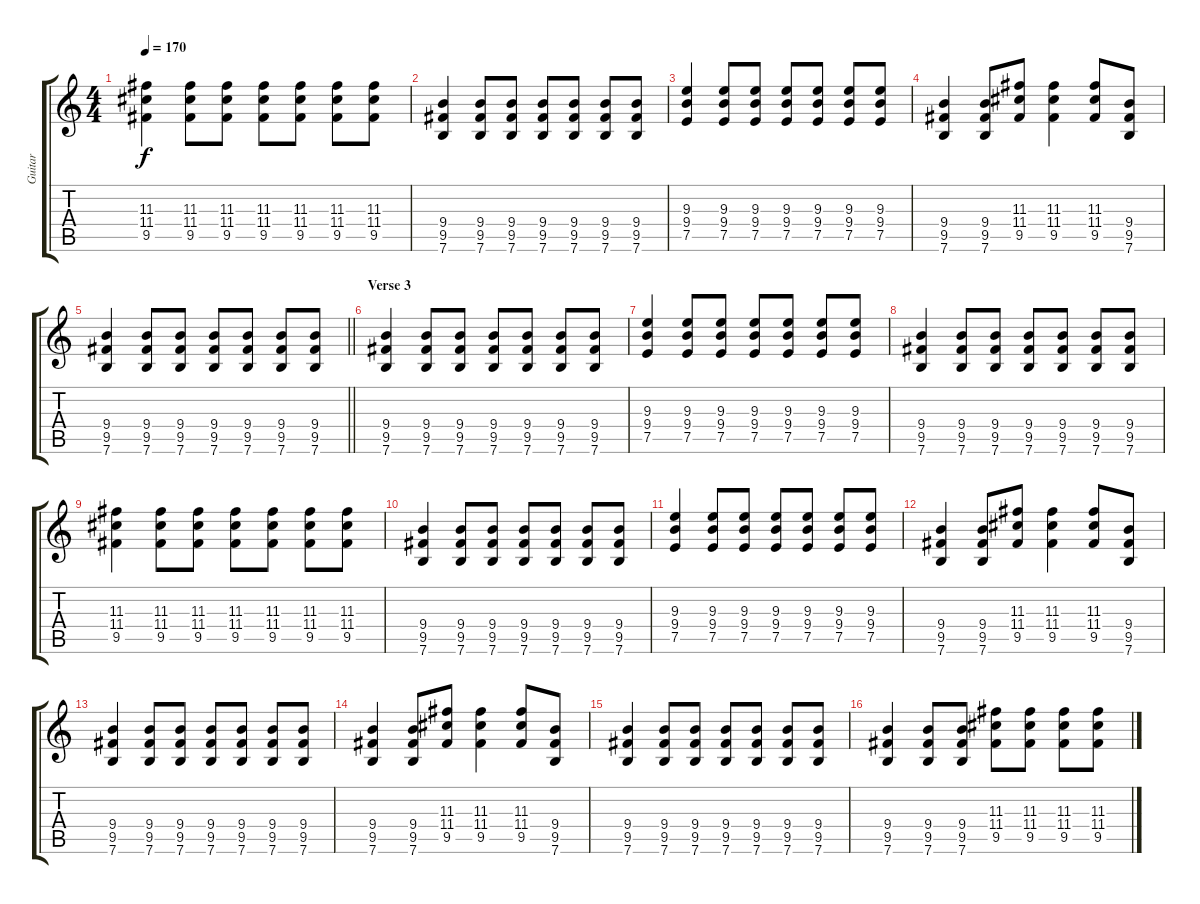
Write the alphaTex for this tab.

\track ("Guitar" "Guitar") {instrument distortionguitar}
\staff {score tabs}
\tuning (E4 B3 G3 D3 A2 E2) {hide}
\ts (4 4)
\tempo 170
\clef g2
\ks c
(11.3 11.4 9.5).4{dy f} (11.3 11.4 9.5).8 (11.3 11.4 9.5).8 (11.3 11.4 9.5).8 (11.3 11.4 9.5).8 (11.3 11.4 9.5).8 (11.3 11.4 9.5).8 |
(9.4 9.5 7.6).4 (9.4 9.5 7.6).8 (9.4 9.5 7.6).8 (9.4 9.5 7.6).8 (9.4 9.5 7.6).8 (9.4 9.5 7.6).8 (9.4 9.5 7.6).8 |
(9.3 9.4 7.5).4 (9.3 9.4 7.5).8 (9.3 9.4 7.5).8 (9.3 9.4 7.5).8 (9.3 9.4 7.5).8 (9.3 9.4 7.5).8 (9.3 9.4 7.5).8 |
(9.4 9.5 7.6).4 (9.4 9.5 7.6).8 (11.3 11.4 9.5).8 (11.3 11.4 9.5).4 (11.3 11.4 9.5).8 (9.4 9.5 7.6).8 |
\barLineRight lightlight
(9.4 9.5 7.6).4 (9.4 9.5 7.6).8 (9.4 9.5 7.6).8 (9.4 9.5 7.6).8 (9.4 9.5 7.6).8 (9.4 9.5 7.6).8 (9.4 9.5 7.6).8 |
\section ("" "Verse 3")
(9.4 9.5 7.6).4 (9.4 9.5 7.6).8 (9.4 9.5 7.6).8 (9.4 9.5 7.6).8 (9.4 9.5 7.6).8 (9.4 9.5 7.6).8 (9.4 9.5 7.6).8 |
(9.3 9.4 7.5).4 (9.3 9.4 7.5).8 (9.3 9.4 7.5).8 (9.3 9.4 7.5).8 (9.3 9.4 7.5).8 (9.3 9.4 7.5).8 (9.3 9.4 7.5).8 |
(9.4 9.5 7.6).4 (9.4 9.5 7.6).8 (9.4 9.5 7.6).8 (9.4 9.5 7.6).8 (9.4 9.5 7.6).8 (9.4 9.5 7.6).8 (9.4 9.5 7.6).8 |
(11.3 11.4 9.5).4 (11.3 11.4 9.5).8 (11.3 11.4 9.5).8 (11.3 11.4 9.5).8 (11.3 11.4 9.5).8 (11.3 11.4 9.5).8 (11.3 11.4 9.5).8 |
(9.4 9.5 7.6).4 (9.4 9.5 7.6).8 (9.4 9.5 7.6).8 (9.4 9.5 7.6).8 (9.4 9.5 7.6).8 (9.4 9.5 7.6).8 (9.4 9.5 7.6).8 |
(9.3 9.4 7.5).4 (9.3 9.4 7.5).8 (9.3 9.4 7.5).8 (9.3 9.4 7.5).8 (9.3 9.4 7.5).8 (9.3 9.4 7.5).8 (9.3 9.4 7.5).8 |
(9.4 9.5 7.6).4 (9.4 9.5 7.6).8 (11.3 11.4 9.5).8 (11.3 11.4 9.5).4 (11.3 11.4 9.5).8 (9.4 9.5 7.6).8 |
(9.4 9.5 7.6).4 (9.4 9.5 7.6).8 (9.4 9.5 7.6).8 (9.4 9.5 7.6).8 (9.4 9.5 7.6).8 (9.4 9.5 7.6).8 (9.4 9.5 7.6).8 |
(9.4 9.5 7.6).4 (9.4 9.5 7.6).8 (11.3 11.4 9.5).8 (11.3 11.4 9.5).4 (11.3 11.4 9.5).8 (9.4 9.5 7.6).8 |
(9.4 9.5 7.6).4 (9.4 9.5 7.6).8 (9.4 9.5 7.6).8 (9.4 9.5 7.6).8 (9.4 9.5 7.6).8 (9.4 9.5 7.6).8 (9.4 9.5 7.6).8 |
(9.4 9.5 7.6).4 (9.4 9.5 7.6).8 (9.4 9.5 7.6).8 (11.3 11.4 9.5).8 (11.3 11.4 9.5).8 (11.3 11.4 9.5).8 (11.3 11.4 9.5).8
